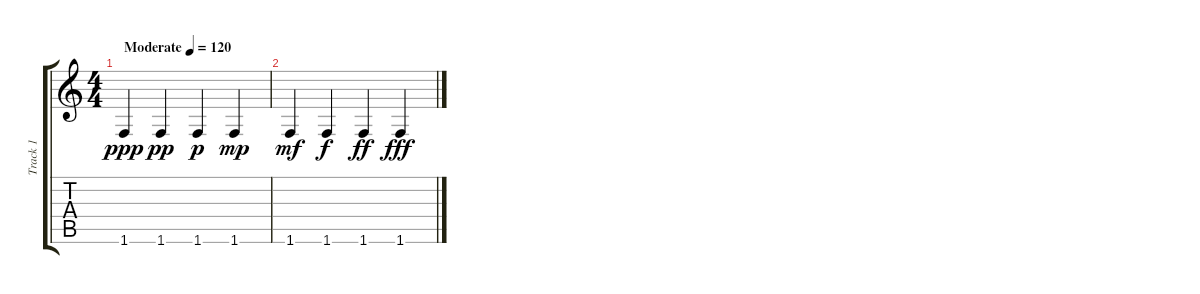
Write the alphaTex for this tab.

\track ("Track 1" "Track 1") {instrument acousticguitarsteel}
\staff {score tabs}
\tuning (E4 B3 G3 D3 A2 E2) {hide}
\ts (4 4)
\tempo (120 "Moderate")
\clef g2
\ks c
1.6.4{dy ppp instrument acousticguitarsteel} 1.6.4{dy pp} 1.6.4{dy p} 1.6.4{dy mp} |
1.6.4{dy mf} 1.6.4{dy f} 1.6.4{dy ff} 1.6.4{dy fff}
